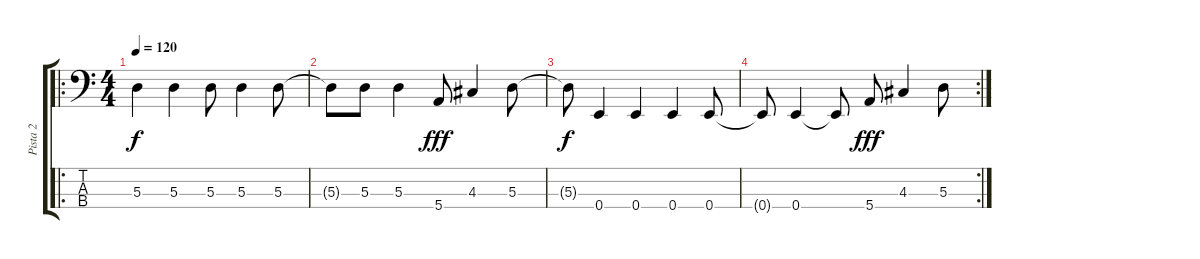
\track ("Pista 2" "Pista 2") {instrument fretlessbass}
\staff {score tabs}
\tuning (G2 D2 A1 E1) {hide}
\ro
\ts (4 4)
\tempo 120
\clef f4
\ks c
5.3.4{dy f} 5.3.4 5.3.8 5.3.4 5.3.8 |
5.3{t}.8 5.3.8 5.3.4 5.4.8{dy fff} 4.3.4 5.3.8 |
5.3{t}.8{dy f} 0.4.4 0.4.4 0.4.4 0.4.8 |
\rc 2
0.4{t}.8 0.4.4 0.4{t}.8 5.4.8{dy fff} 4.3.4 5.3.8
